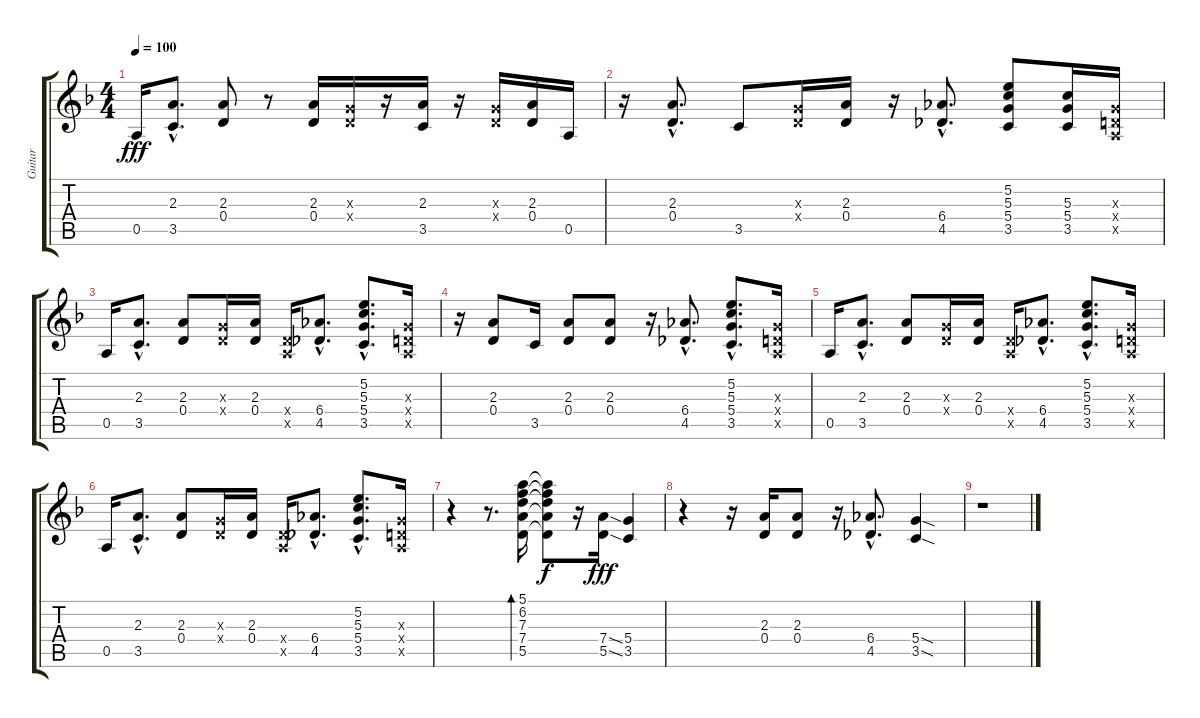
\track ("Guitar" "Guitar") {instrument distortionguitar}
\staff {score tabs}
\tuning (E4 B3 G3 D3 A2 E2) {hide}
\ts (4 4)
\tempo 100
\clef g2
\ks f
0.5.16{dy fff} (2.3{hac} 3.5{hac}).8{d} (2.3 0.4).8 r.8 (2.3 0.4).16 (0.3{x} 0.4{x}).16 r.16 (2.3 3.5).16 r.16 (0.3{x} 0.4{x}).16 (2.3 0.4).16 0.5.16 |
r.16 (2.3{hac} 0.4{hac}).8{d} 3.5.8 (0.3{x} 0.4{x}).16 (2.3 0.4).16 r.16 (6.4{hac} 4.5{hac}).8{d} (5.2 5.3 5.4 3.5).8 (5.3 5.4 3.5).16 (0.3{x} 0.4{x} 0.5{x}).16 |
0.5.16 (2.3{hac} 3.5{hac}).8{d} (2.3 0.4).8 (0.3{x} 0.4{x}).16 (2.3 0.4).16 (0.4{x} 0.5{x}).16 (6.4{hac} 4.5{hac}).8{d} (5.2{hac} 5.3{hac} 5.4{hac} 3.5{hac}).8{d} (0.3{x} 0.4{x} 0.5{x}).16 |
r.16 (2.3 0.4).8 3.5.16 (2.3 0.4).8 (2.3 0.4).8 r.16 (6.4{hac} 4.5{hac}).8{d} (5.2{hac} 5.3{hac} 5.4{hac} 3.5{hac}).8{d} (0.3{x} 0.4{x} 0.5{x}).16 |
0.5.16 (2.3{hac} 3.5{hac}).8{d} (2.3 0.4).8 (0.3{x} 0.4{x}).16 (2.3 0.4).16 (0.4{x} 0.5{x}).16 (6.4{hac} 4.5{hac}).8{d} (5.2{hac} 5.3{hac} 5.4{hac} 3.5{hac}).8{d} (0.3{x} 0.4{x} 0.5{x}).16 |
0.5.16 (2.3{hac} 3.5{hac}).8{d} (2.3 0.4).8 (0.3{x} 0.4{x}).16 (2.3 0.4).16 (0.4{x} 0.5{x}).16 (6.4{hac} 4.5{hac}).8{d} (5.2{hac} 5.3{hac} 5.4{hac} 3.5{hac}).8{d} (0.3{x} 0.4{x} 0.5{x}).16 |
r.4 r.8{d} (5.1 6.2 7.3 7.4 5.5).16{bd 240} (5.1{t} 6.2{t} 7.3{t} 7.4{t} 5.5{t}).8{dy f} r.16 (7.4{ss} 5.5{ss}).16{dy fff} (5.4 3.5).4 |
r.4 r.16 (2.3 0.4).16 (2.3 0.4).8 r.16 (6.4{hac} 4.5{hac}).8{d} (5.4{sod} 3.5{sod}).4 |
r.1
